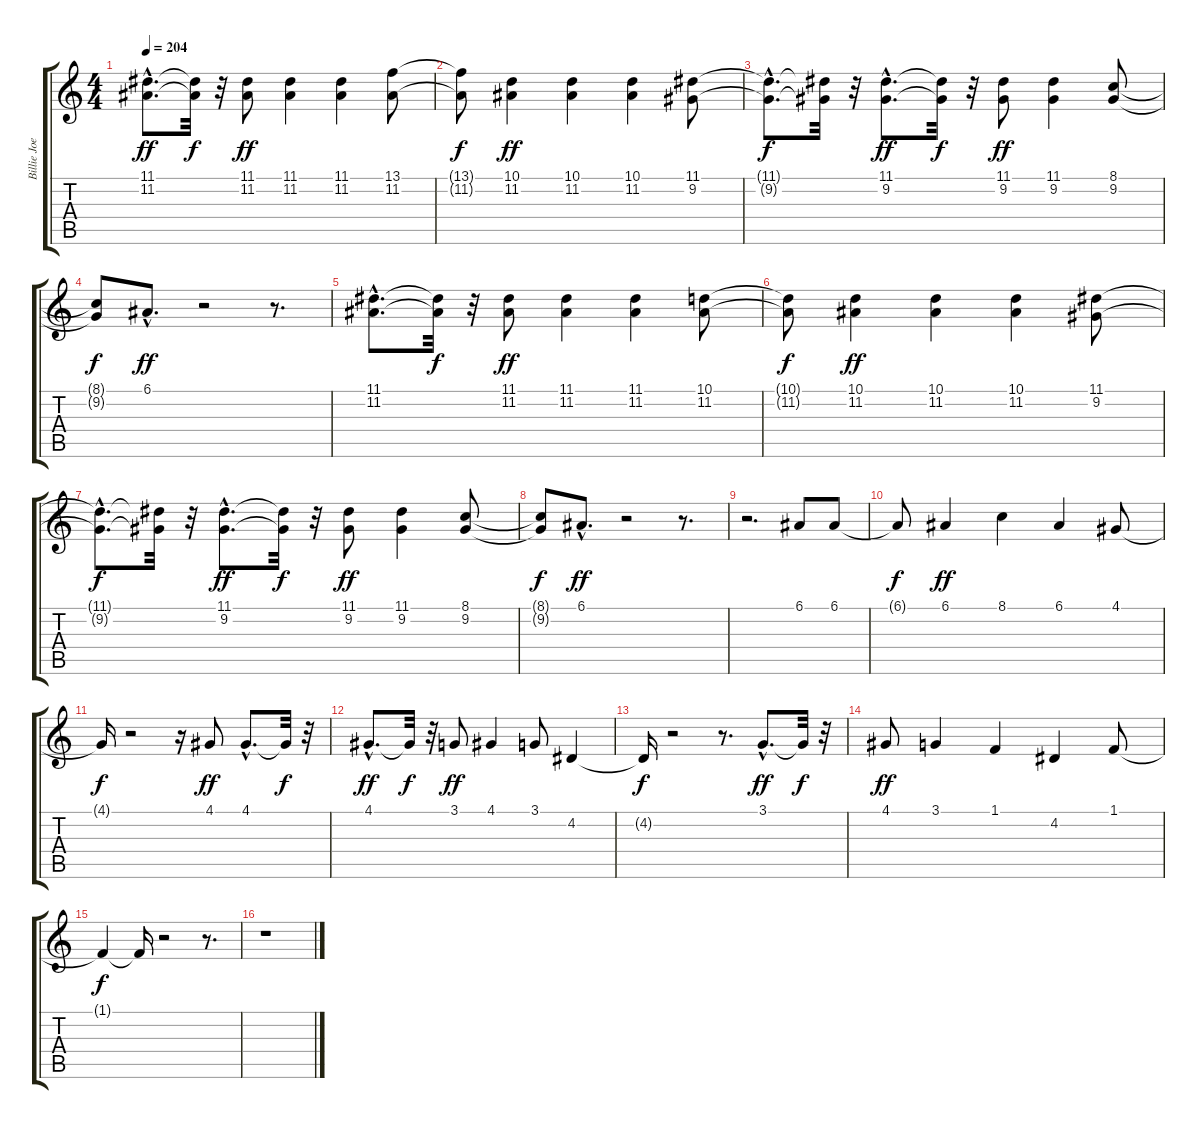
\track ("Billie Joe - Mike - Vocals" "Billie Joe") {instrument lead6voice}
\staff {score tabs}
\tuning (E4 B3 G3 D3 A2 E2) {hide}
\ts (4 4)
\tempo 204
\clef g2
\ks c
(11.1{hac} 11.2{hac}).8{d dy ff} (11.1{t} 11.2{t}).32{dy f} r.32 (11.1 11.2).8{dy ff} (11.1 11.2).4 (11.1 11.2).4 (13.1 11.2).8 |
(13.1{t} 11.2{t}).8{dy f} (10.1 11.2).4{dy ff} (10.1 11.2).4 (10.1 11.2).4 (11.1 9.2).8 |
(11.1{hac t} 9.2{hac t}).8{d dy f} (11.1{t} 9.2{t}).32 r.32 (11.1{hac} 9.2{hac}).8{d dy ff} (11.1{t} 9.2{t}).32{dy f} r.32 (11.1 9.2).8{dy ff} (11.1 9.2).4 (8.1 9.2).8 |
(8.1{t} 9.2{t}).8{dy f} 6.1{hac}.8{d dy ff} r.2 r.8{d} |
(11.1{hac} 11.2{hac}).8{d} (11.1{t} 11.2{t}).32{dy f} r.32 (11.1 11.2).8{dy ff} (11.1 11.2).4 (11.1 11.2).4 (10.1 11.2).8 |
(10.1{t} 11.2{t}).8{dy f} (10.1 11.2).4{dy ff} (10.1 11.2).4 (10.1 11.2).4 (11.1 9.2).8 |
(11.1{hac t} 9.2{hac t}).8{d dy f} (11.1{t} 9.2{t}).32 r.32 (11.1{hac} 9.2{hac}).8{d dy ff} (11.1{t} 9.2{t}).32{dy f} r.32 (11.1 9.2).8{dy ff} (11.1 9.2).4 (8.1 9.2).8 |
(8.1{t} 9.2{t}).8{dy f} 6.1{hac}.8{d dy ff} r.2 r.8{d} |
r.2{d} 6.1.8 6.1.8 |
6.1{t}.8{dy f} 6.1.4{dy ff} 8.1.4 6.1.4 4.1.8 |
4.1{t}.16{dy f} r.2 r.16 4.1.8{dy ff} 4.1{hac}.8{d} 4.1{t}.32{dy f} r.32 |
4.1{hac}.8{d dy ff} 4.1{t}.32{dy f} r.32 3.1.8{dy ff} 4.1.4 3.1.8 4.2.4 |
4.2{t}.16{dy f} r.2 r.8{d} 3.1{hac}.8{d dy ff} 3.1{t}.32{dy f} r.32 |
4.1.8{dy ff} 3.1.4 1.1.4 4.2.4 1.1.8 |
1.1{t}.4{dy f} 1.1{t}.16 r.2 r.8{d} |
r.1
